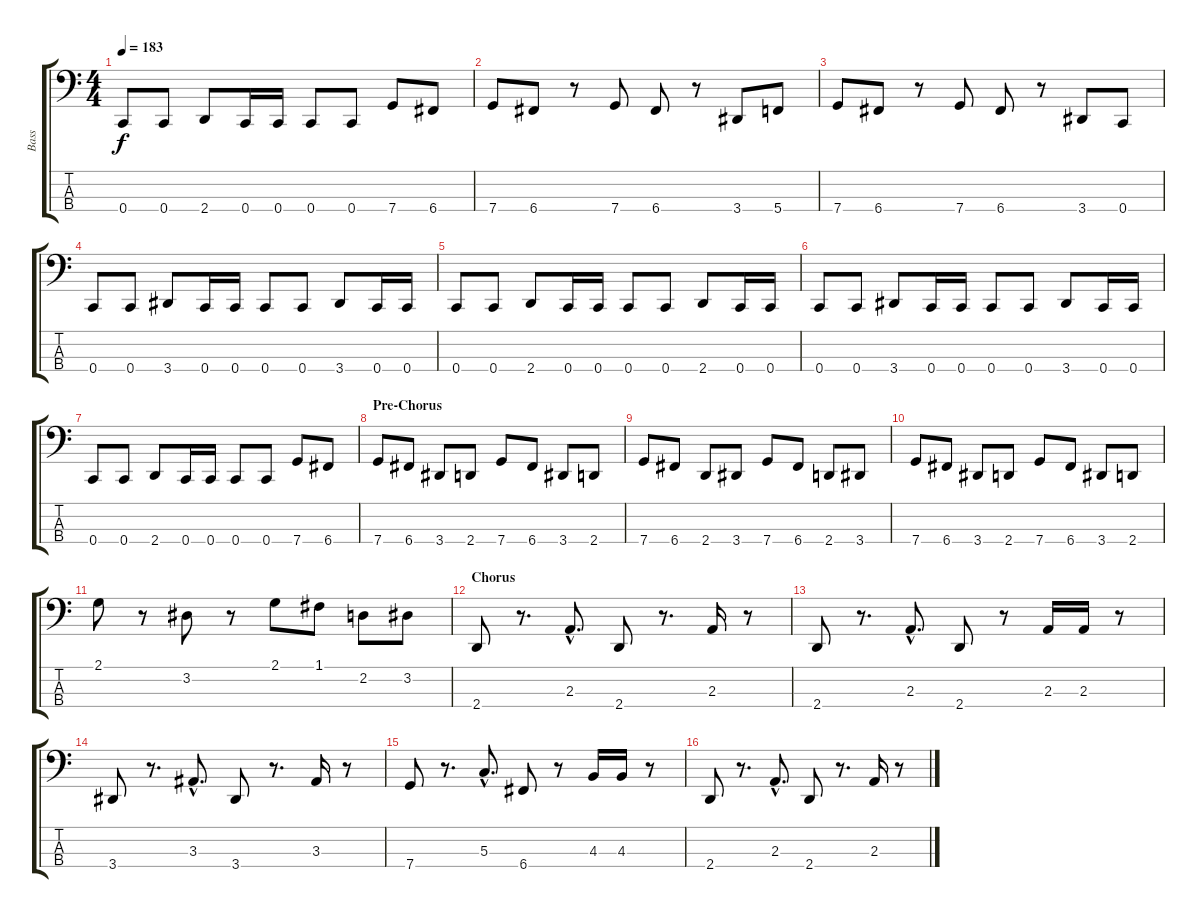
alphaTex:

\track ("Bass" "Bass") {instrument electricbasspick}
\staff {score tabs}
\tuning (F2 C2 G1 C1) {hide}
\ts (4 4)
\tempo 183
\clef f4
\ks c
0.4.8{dy f} 0.4.8 2.4.8 0.4.16 0.4.16 0.4.8 0.4.8 7.4.8 6.4.8 |
7.4.8 6.4.8 r.8 7.4.8 6.4.8 r.8 3.4.8 5.4.8 |
7.4.8 6.4.8 r.8 7.4.8 6.4.8 r.8 3.4.8 0.4.8 |
0.4.8 0.4.8 3.4.8 0.4.16 0.4.16 0.4.8 0.4.8 3.4.8 0.4.16 0.4.16 |
0.4.8 0.4.8 2.4.8 0.4.16 0.4.16 0.4.8 0.4.8 2.4.8 0.4.16 0.4.16 |
0.4.8 0.4.8 3.4.8 0.4.16 0.4.16 0.4.8 0.4.8 3.4.8 0.4.16 0.4.16 |
0.4.8 0.4.8 2.4.8 0.4.16 0.4.16 0.4.8 0.4.8 7.4.8 6.4.8 |
\section ("" "Pre-Chorus")
7.4.8 6.4.8 3.4.8 2.4.8 7.4.8 6.4.8 3.4.8 2.4.8 |
7.4.8 6.4.8 2.4.8 3.4.8 7.4.8 6.4.8 2.4.8 3.4.8 |
7.4.8 6.4.8 3.4.8 2.4.8 7.4.8 6.4.8 3.4.8 2.4.8 |
2.1.8 r.8 3.2.8 r.8 2.1.8 1.1.8 2.2.8 3.2.8 |
\section ("" "Chorus")
2.4.8 r.8{d} 2.3{hac}.8{d} 2.4.8 r.8{d} 2.3.16 r.8 |
2.4.8 r.8{d} 2.3{hac}.8{d} 2.4.8 r.8 2.3.16 2.3.16 r.8 |
3.4.8 r.8{d} 3.3{hac}.8{d} 3.4.8 r.8{d} 3.3.16 r.8 |
7.4.8 r.8{d} 5.3{hac}.8{d} 6.4.8 r.8 4.3.16 4.3.16 r.8 |
2.4.8 r.8{d} 2.3{hac}.8{d} 2.4.8 r.8{d} 2.3.16 r.8
